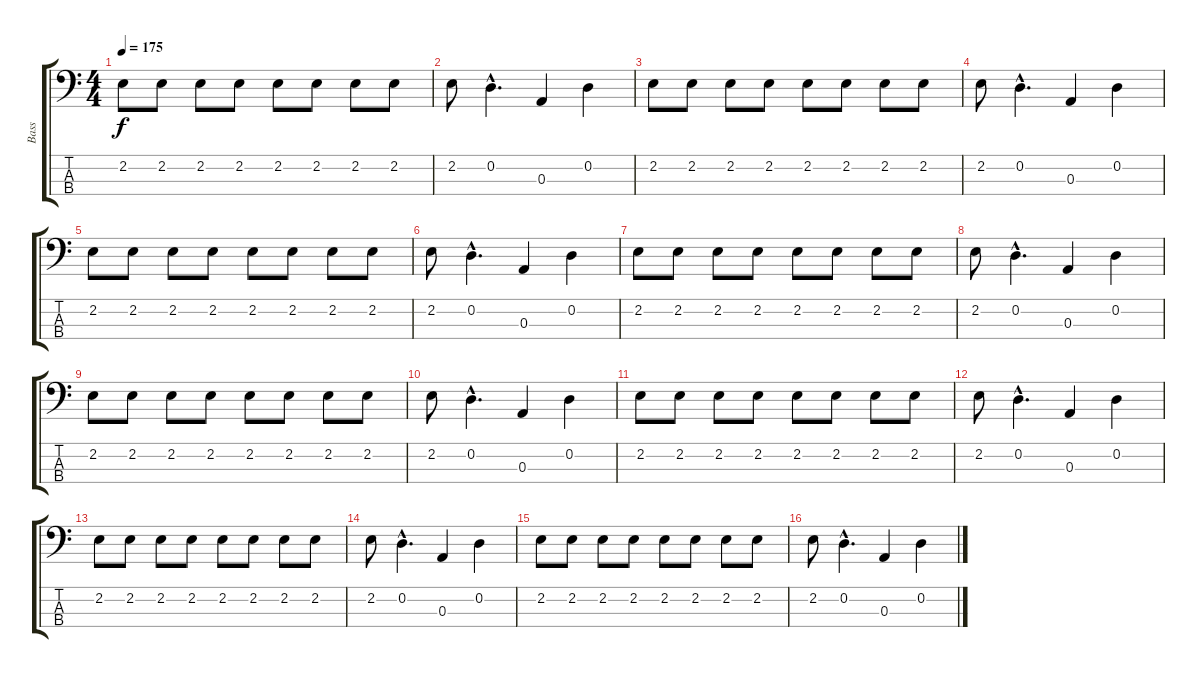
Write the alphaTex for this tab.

\track ("Bass" "Bass") {instrument electricbassfinger}
\staff {score tabs}
\tuning (G2 D2 A1 E1) {hide}
\ts (4 4)
\tempo 175
\clef f4
\ks c
2.2.8{dy f} 2.2.8 2.2.8 2.2.8 2.2.8 2.2.8 2.2.8 2.2.8 |
2.2.8 0.2{hac}.4{d} 0.3.4 0.2.4 |
2.2.8 2.2.8 2.2.8 2.2.8 2.2.8 2.2.8 2.2.8 2.2.8 |
2.2.8 0.2{hac}.4{d} 0.3.4 0.2.4 |
2.2.8 2.2.8 2.2.8 2.2.8 2.2.8 2.2.8 2.2.8 2.2.8 |
2.2.8 0.2{hac}.4{d} 0.3.4 0.2.4 |
2.2.8 2.2.8 2.2.8 2.2.8 2.2.8 2.2.8 2.2.8 2.2.8 |
2.2.8 0.2{hac}.4{d} 0.3.4 0.2.4 |
2.2.8 2.2.8 2.2.8 2.2.8 2.2.8 2.2.8 2.2.8 2.2.8 |
2.2.8 0.2{hac}.4{d} 0.3.4 0.2.4 |
2.2.8 2.2.8 2.2.8 2.2.8 2.2.8 2.2.8 2.2.8 2.2.8 |
2.2.8 0.2{hac}.4{d} 0.3.4 0.2.4 |
2.2.8 2.2.8 2.2.8 2.2.8 2.2.8 2.2.8 2.2.8 2.2.8 |
2.2.8 0.2{hac}.4{d} 0.3.4 0.2.4 |
2.2.8 2.2.8 2.2.8 2.2.8 2.2.8 2.2.8 2.2.8 2.2.8 |
2.2.8 0.2{hac}.4{d} 0.3.4 0.2.4
